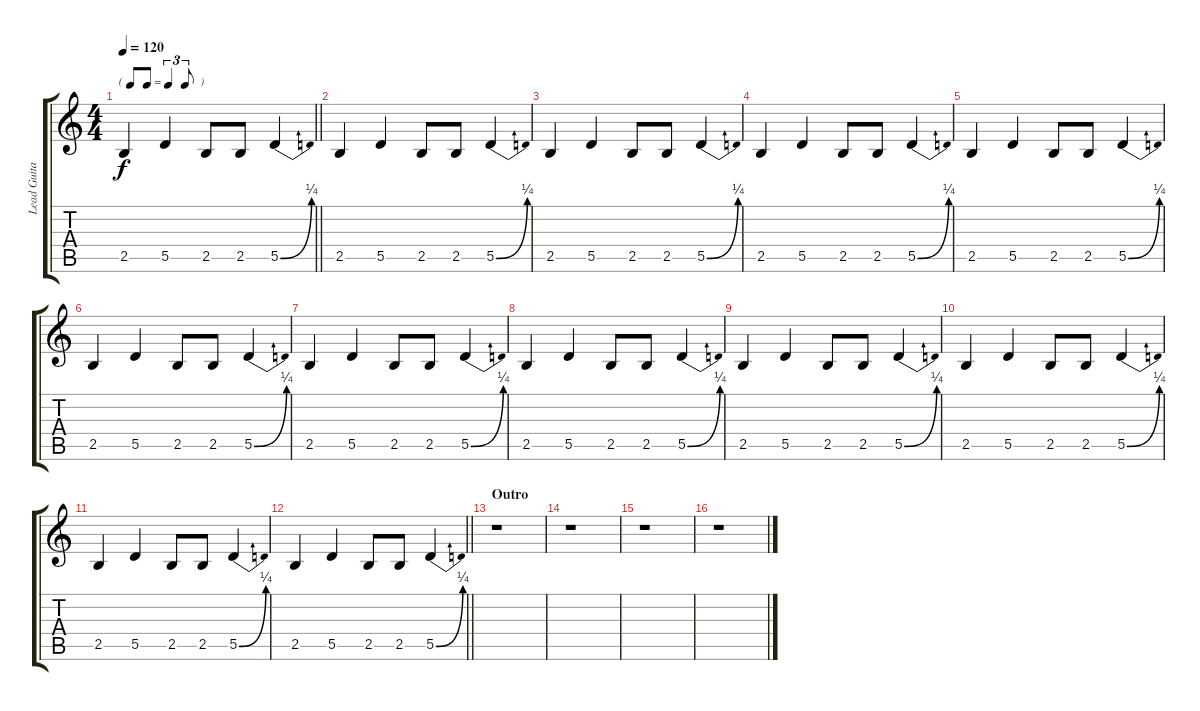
\track ("Lead Guitar (Gilmour)" "Lead Guita") {instrument electricguitarclean}
\staff {score tabs}
\tuning (E4 B3 G3 D3 A2 E2) {hide}
\ts (4 4)
\tf triplet8th
\tempo 120
\clef g2
\barLineRight lightlight
\ks c
2.5.4{dy f} 5.5.4 2.5.8 2.5.8 5.5{be (bend 0 0 60 1)}.4 |
2.5.4 5.5.4 2.5.8 2.5.8 5.5{be (bend 0 0 60 1)}.4 |
2.5.4 5.5.4 2.5.8 2.5.8 5.5{be (bend 0 0 60 1)}.4 |
2.5.4 5.5.4 2.5.8 2.5.8 5.5{be (bend 0 0 60 1)}.4 |
2.5.4 5.5.4 2.5.8 2.5.8 5.5{be (bend 0 0 60 1)}.4 |
2.5.4 5.5.4 2.5.8 2.5.8 5.5{be (bend 0 0 60 1)}.4 |
2.5.4 5.5.4 2.5.8 2.5.8 5.5{be (bend 0 0 60 1)}.4 |
2.5.4 5.5.4 2.5.8 2.5.8 5.5{be (bend 0 0 60 1)}.4 |
2.5.4 5.5.4 2.5.8 2.5.8 5.5{be (bend 0 0 60 1)}.4 |
2.5.4 5.5.4 2.5.8 2.5.8 5.5{be (bend 0 0 60 1)}.4 |
2.5.4 5.5.4 2.5.8 2.5.8 5.5{be (bend 0 0 60 1)}.4 |
\barLineRight lightlight
2.5.4 5.5.4 2.5.8 2.5.8 5.5{be (bend 0 0 60 1)}.4 |
\section ("" "Outro")
r.1 |
r.1 |
r.1 |
r.1
